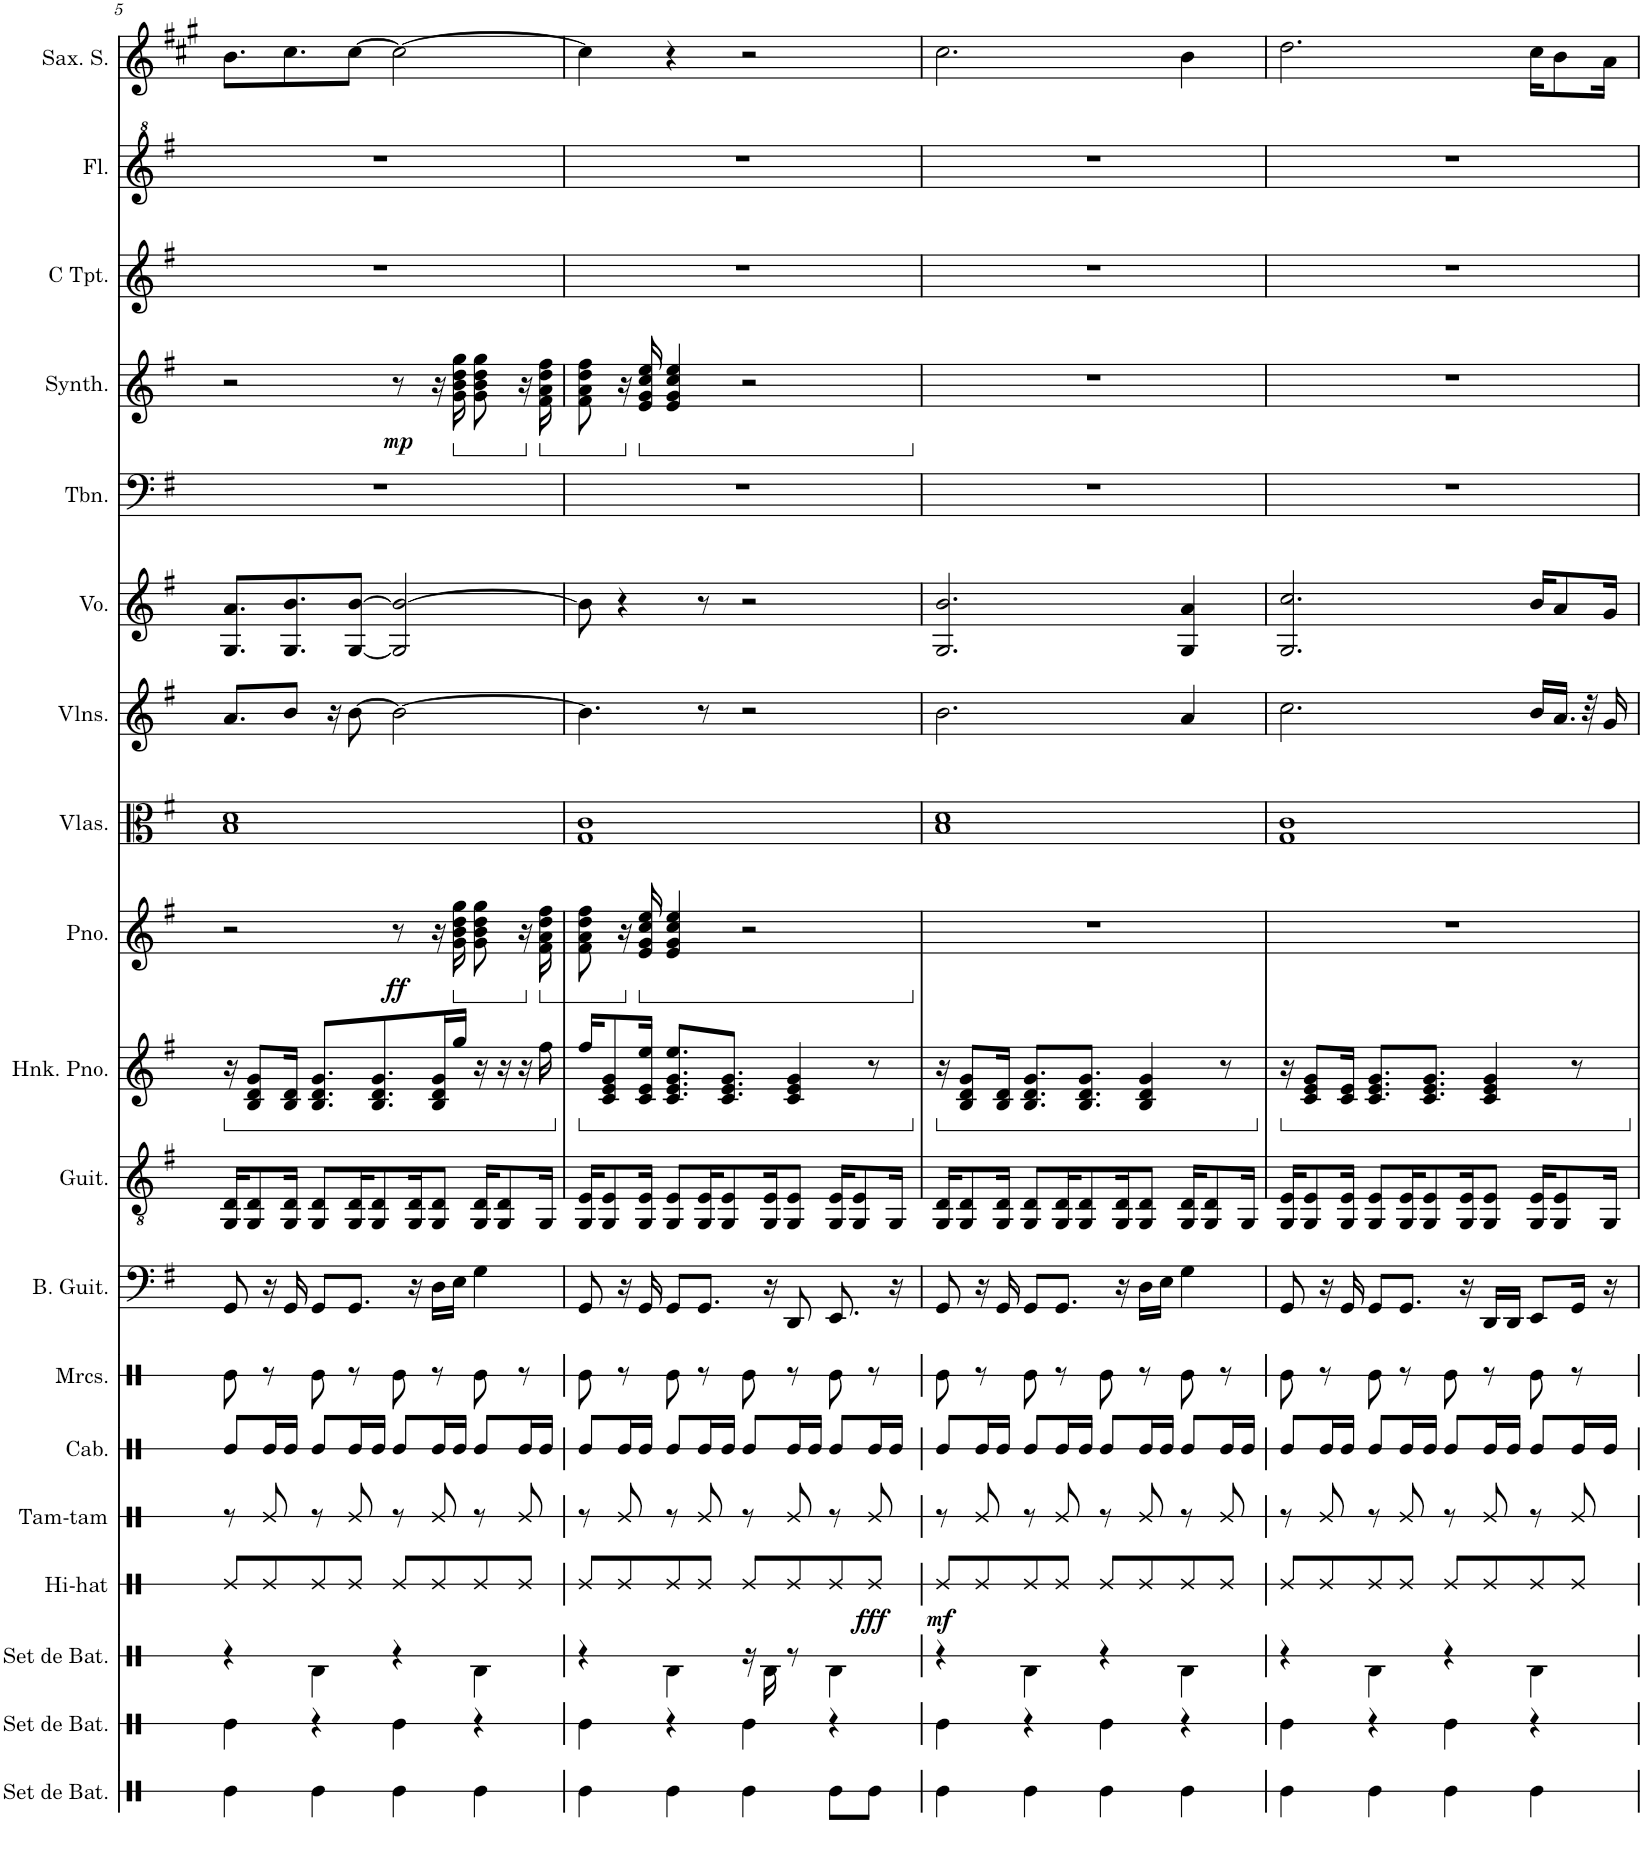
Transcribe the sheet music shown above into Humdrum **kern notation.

**kern	**kern	**kern	**kern	**dynam	**kern	**kern	**kern	**kern	**kern	**kern	**kern	**dynam	**kern	**kern	**kern	**kern	**kern	**dynam	**kern	**kern	**kern
*part19	*part18	*part17	*part16	*part16	*part15	*part14	*part13	*part12	*part11	*part10	*part9	*part9	*part8	*part7	*part6	*part5	*part4	*part4	*part3	*part2	*part1
*staff19	*staff18	*staff17	*staff16	*staff16	*staff15	*staff14	*staff13	*staff12	*staff11	*staff10	*staff9	*staff9	*staff8	*staff7	*staff6	*staff5	*staff4	*staff4	*staff3	*staff2	*staff1
*I"Set de batterie	*I"Set de batterie	*I"Set de batterie	*I"Hi-hat	*	*I"Tam-tam	*I"Cabasa	*I"Maracas	*I"Bass Guitar	*I"Acoustic Guitar	*I"Honky Tonk Piano	*I"Piano	*	*I"Violas	*I"Violins	*I"Voice	*I"Trombone	*I"Brightness Synthesizer	*	*I"C Trumpet	*I"Flute	*I"Saxophone Soprano
*I'Set de Bat.	*I'Set de Bat.	*I'Set de Bat.	*I'Hi-hat	*	*I'Tam-tam	*I'Cab.	*I'Mrcs.	*I'B. Guit.	*I'Guit.	*I'Hnk. Pno.	*I'Pno.	*	*I'Vlas.	*I'Vlns.	*I'Vo.	*I'Tbn.	*I'Synth.	*	*I'C Tpt.	*I'Fl.	*I'Sax. S.
!!LO:PB:g=z
*clefX	*clefX	*clefX	*clefX	*	*clefX	*clefX	*clefX	*clefF4	*clefGv2	*clefG2	*clefG2	*	*clefC3	*clefG2	*clefG2	*clefF4	*clefG2	*	*clefG2	*clefG^2	*clefG2
*	*	*	*	*	*	*	*	*Trd7c12	*	*	*	*	*	*	*	*	*	*	*	*	*Trd1c2
*k[]	*k[]	*k[]	*k[]	*	*k[]	*k[]	*k[]	*k[f#]	*k[f#]	*k[f#]	*k[f#]	*	*k[f#]	*k[f#]	*k[f#]	*k[f#]	*k[f#]	*	*k[f#]	*k[f#]	*k[f#c#g#]
*M4/4	*M4/4	*M4/4	*M4/4	*	*M4/4	*M4/4	*M4/4	*M4/4	*M4/4	*M4/4	*M4/4	*	*M4/4	*M4/4	*M4/4	*M4/4	*M4/4	*	*M4/4	*M4/4	*M4/4
*	*	*	*	*	*	*	*	*	*	*ped	*	*	*	*	*	*	*	*	*	*	*
=5	=5	=5	=5	=5	=5	=5	=5	=5	=5	=5	=5	=5	=5	=5	=5	=5	=5	=5	=5	=5	=5
4Re\	4Re\	4r	8Re/L	.	8r	8Re/L	8Re\	8GG/	16GG/ 16D/KL	16r	2r	.	1B 1d	8.a/L	8.G/ 8.a/L	1r	2r	.	1r	1r	8.b\L
.	.	.	.	.	.	.	.	.	8GG/ 8D/	8B/ 8d/ 8g/L	.	.	.	.	.	.	.	.	.	.	.
.	.	.	8Re/	.	8Re/	16Re/L	8r	16r	.	.	.	.	.	.	.	.	.	.	.	.	.
.	.	.	.	.	.	16Re/JJ	.	16GG/	16GG/ 16D/Jk	16B/ 16d/Jk	.	.	.	8b/J	8.G/ 8.b/	.	.	.	.	.	8.cc#\
4Re\	4r	4RB\	8Re/	.	8r	8Re/L	8Re\	8GG/L	8GG/ 8D/L	8.B/ 8.d/ 8.g/L	.	.	.	.	.	.	.	.	.	.	.
.	.	.	.	.	.	.	.	.	.	.	.	.	.	16r	.	.	.	.	.	.	.
.	.	.	8Re/J	.	8Re/	16Re/L	8r	8.GG/J	16GG/ 16D/K	.	.	.	.	[8b\	[8G/ [8b/J	.	.	.	.	.	[8cc#\J
.	.	.	.	.	.	16Re/JJ	.	.	8GG/ 8D/	8.B/ 8.d/ 8.g/	.	.	.	.	.	.	.	.	.	.	.
!	!	!	!	!	!	!	!	!	!	!	!	!LO:DY:b	!	!	!	!	!	!LO:DY:b	!	!	!
4Re\	4Re\	4r	8Re/L	.	8r	8Re/L	8Re\	.	.	.	8r	ff	.	2b\_	2G/] 2b/_	.	8r	mp	.	.	2cc#\_
.	.	.	.	.	.	.	.	16r	16GG/ 16D/K	.	.	.	.	.	.	.	.	.	.	.	.
.	.	.	8Re/	.	8Re/	16Re/L	8r	16D\LL	8GG/ 8D/J	16B/ 16d/ 16g/L	16r	.	.	.	.	.	16r	.	.	.	.
*	*	*	*	*	*	*	*	*	*	*	*ped	*	*	*	*	*	*	*	*	*	*
*	*	*	*	*	*	*	*	*	*	*	*	*	*	*	*	*	*ped	*	*	*	*
.	.	.	.	.	.	16Re/JJ	.	16E\JJ	.	16gg/JJ	16g\ 16b\ 16dd\ 16gg\	.	.	.	.	.	16g\ 16b\ 16dd\ 16gg\	.	.	.	.
4Re\	4r	4RB\	8Re/	.	8r	8Re/L	8Re\	4G\	16GG/ 16D/KL	16r	8g\ 8b\ 8dd\ 8gg\	.	.	.	.	.	8g\ 8b\ 8dd\ 8gg\	.	.	.	.
.	.	.	.	.	.	.	.	.	8GG/ 8D/	16r	.	.	.	.	.	.	.	.	.	.	.
.	.	.	8Re/J	.	8Re/	16Re/L	8r	.	.	16r	16r	.	.	.	.	.	16r	.	.	.	.
*	*	*	*	*	*	*	*	*	*	*	*Xped	*	*	*	*	*	*	*	*	*	*
*	*	*	*	*	*	*	*	*	*	*	*ped	*	*	*	*	*	*	*	*	*	*
*	*	*	*	*	*	*	*	*	*	*	*	*	*	*	*	*	*Xped	*	*	*	*
*	*	*	*	*	*	*	*	*	*	*	*	*	*	*	*	*	*ped	*	*	*	*
.	.	.	.	.	.	16Re/JJ	.	.	16GG/Jk	16ff#\	16f#\ 16a\ 16dd\ 16ff#\	.	.	.	.	.	16f#\ 16a\ 16dd\ 16ff#\	.	.	.	.
=6	=6	=6	=6	=6	=6	=6	=6	=6	=6	=6	=6	=6	=6	=6	=6	=6	=6	=6	=6	=6	=6
*	*	*	*	*	*	*	*	*	*	*Xped	*	*	*	*	*	*	*	*	*	*	*
*	*	*	*	*	*	*	*	*	*	*ped	*	*	*	*	*	*	*	*	*	*	*
4Re\	4Re\	4r	8Re/L	.	8r	8Re/L	8Re\	8GG/	16GG/ 16E/KL	16ff#/KL	8f#\ 8a\ 8dd\ 8ff#\	.	1G 1c	4.b\]	8b\]	1r	8f#\ 8a\ 8dd\ 8ff#\	.	1r	1r	4cc#\]
.	.	.	.	.	.	.	.	.	8GG/ 8E/	8c/ 8e/ 8g/	.	.	.	.	.	.	.	.	.	.	.
.	.	.	8Re/	.	8Re/	16Re/L	8r	16r	.	.	16r	.	.	.	4r	.	16r	.	.	.	.
*	*	*	*	*	*	*	*	*	*	*	*Xped	*	*	*	*	*	*	*	*	*	*
*	*	*	*	*	*	*	*	*	*	*	*ped	*	*	*	*	*	*	*	*	*	*
*	*	*	*	*	*	*	*	*	*	*	*	*	*	*	*	*	*Xped	*	*	*	*
*	*	*	*	*	*	*	*	*	*	*	*	*	*	*	*	*	*ped	*	*	*	*
.	.	.	.	.	.	16Re/JJ	.	16GG/	16GG/ 16E/Jk	16c/ 16e/ 16ee/Jk	16e/ 16g/ 16cc/ 16ee/	.	.	.	.	.	16e/ 16g/ 16cc/ 16ee/	.	.	.	.
4Re\	4r	4RB\	8Re/	.	8r	8Re/L	8Re\	8GG/L	8GG/ 8E/L	8.c/ 8.e/ 8.g/ 8.ee/L	4e/ 4g/ 4cc/ 4ee/	.	.	.	.	.	4e/ 4g/ 4cc/ 4ee/	.	.	.	4r
.	.	.	8Re/J	.	8Re/	16Re/L	8r	8.GG/J	16GG/ 16E/K	.	.	.	.	8r	8r	.	.	.	.	.	.
.	.	.	.	.	.	16Re/JJ	.	.	8GG/ 8E/	8.c/ 8.e/ 8.g/J	.	.	.	.	.	.	.	.	.	.	.
4Re\	4Re\	16r	8Re/L	.	8r	8Re/L	8Re\	.	.	.	2r	.	.	2r	2r	.	2r	.	.	.	2r
.	.	16RB\	.	.	.	.	.	16r	16GG/ 16E/K	.	.	.	.	.	.	.	.	.	.	.	.
.	.	8r	8Re/	.	8Re/	16Re/L	8r	8DD/	8GG/ 8E/J	4c/ 4e/ 4g/	.	.	.	.	.	.	.	.	.	.	.
.	.	.	.	.	.	16Re/JJ	.	.	.	.	.	.	.	.	.	.	.	.	.	.	.
8Re\L	4r	4RB\	8Re/	.	8r	8Re/L	8Re\	8.EE/	16GG/ 16E/KL	.	.	.	.	.	.	.	.	.	.	.	.
.	.	.	.	.	.	.	.	.	8GG/ 8E/	.	.	.	.	.	.	.	.	.	.	.	.
!	!	!	!	!LO:DY:b	!	!	!	!	!	!	!	!	!	!	!	!	!	!	!	!	!
8Re\J	.	.	8Re/J	fff	8Re/	16Re/L	8r	.	.	8r	.	.	.	.	.	.	.	.	.	.	.
.	.	.	.	.	.	16Re/JJ	.	16r	16GG/Jk	.	.	.	.	.	.	.	.	.	.	.	.
=7	=7	=7	=7	=7	=7	=7	=7	=7	=7	=7	=7	=7	=7	=7	=7	=7	=7	=7	=7	=7	=7
*	*	*	*	*	*	*	*	*	*	*Xped	*	*	*	*	*	*	*	*	*	*	*
*	*	*	*	*	*	*	*	*	*	*ped	*	*	*	*	*	*	*	*	*	*	*
*	*	*	*	*	*	*	*	*	*	*	*Xped	*	*	*	*	*	*	*	*	*	*
*	*	*	*	*	*	*	*	*	*	*	*	*	*	*	*	*	*Xped	*	*	*	*
!	!	!	!	!LO:DY:b	!	!	!	!	!	!	!	!	!	!	!	!	!	!	!	!	!
4Re\	4Re\	4r	8Re/L	mf	8r	8Re/L	8Re\	8GG/	16GG/ 16D/KL	16r	1r	.	1B 1d	2.b\	2.G/ 2.b/	1r	1r	.	1r	1r	2.cc#\
.	.	.	.	.	.	.	.	.	8GG/ 8D/	8B/ 8d/ 8g/L	.	.	.	.	.	.	.	.	.	.	.
.	.	.	8Re/	.	8Re/	16Re/L	8r	16r	.	.	.	.	.	.	.	.	.	.	.	.	.
.	.	.	.	.	.	16Re/JJ	.	16GG/	16GG/ 16D/Jk	16B/ 16d/Jk	.	.	.	.	.	.	.	.	.	.	.
4Re\	4r	4RB\	8Re/	.	8r	8Re/L	8Re\	8GG/L	8GG/ 8D/L	8.B/ 8.d/ 8.g/L	.	.	.	.	.	.	.	.	.	.	.
.	.	.	8Re/J	.	8Re/	16Re/L	8r	8.GG/J	16GG/ 16D/K	.	.	.	.	.	.	.	.	.	.	.	.
.	.	.	.	.	.	16Re/JJ	.	.	8GG/ 8D/	8.B/ 8.d/ 8.g/J	.	.	.	.	.	.	.	.	.	.	.
4Re\	4Re\	4r	8Re/L	.	8r	8Re/L	8Re\	.	.	.	.	.	.	.	.	.	.	.	.	.	.
.	.	.	.	.	.	.	.	16r	16GG/ 16D/K	.	.	.	.	.	.	.	.	.	.	.	.
.	.	.	8Re/	.	8Re/	16Re/L	8r	16D\LL	8GG/ 8D/J	4B/ 4d/ 4g/	.	.	.	.	.	.	.	.	.	.	.
.	.	.	.	.	.	16Re/JJ	.	16E\JJ	.	.	.	.	.	.	.	.	.	.	.	.	.
4Re\	4r	4RB\	8Re/	.	8r	8Re/L	8Re\	4G\	16GG/ 16D/KL	.	.	.	.	4a/	4G/ 4a/	.	.	.	.	.	4b\
.	.	.	.	.	.	.	.	.	8GG/ 8D/	.	.	.	.	.	.	.	.	.	.	.	.
.	.	.	8Re/J	.	8Re/	16Re/L	8r	.	.	8r	.	.	.	.	.	.	.	.	.	.	.
.	.	.	.	.	.	16Re/JJ	.	.	16GG/Jk	.	.	.	.	.	.	.	.	.	.	.	.
=8	=8	=8	=8	=8	=8	=8	=8	=8	=8	=8	=8	=8	=8	=8	=8	=8	=8	=8	=8	=8	=8
*	*	*	*	*	*	*	*	*	*	*Xped	*	*	*	*	*	*	*	*	*	*	*
*	*	*	*	*	*	*	*	*	*	*ped	*	*	*	*	*	*	*	*	*	*	*
4Re\	4Re\	4r	8Re/L	.	8r	8Re/L	8Re\	8GG/	16GG/ 16E/KL	16r	1r	.	1G 1c	2.cc\	2.G/ 2.cc/	1r	1r	.	1r	1r	2.dd\
.	.	.	.	.	.	.	.	.	8GG/ 8E/	8c/ 8e/ 8g/L	.	.	.	.	.	.	.	.	.	.	.
.	.	.	8Re/	.	8Re/	16Re/L	8r	16r	.	.	.	.	.	.	.	.	.	.	.	.	.
.	.	.	.	.	.	16Re/JJ	.	16GG/	16GG/ 16E/Jk	16c/ 16e/Jk	.	.	.	.	.	.	.	.	.	.	.
4Re\	4r	4RB\	8Re/	.	8r	8Re/L	8Re\	8GG/L	8GG/ 8E/L	8.c/ 8.e/ 8.g/L	.	.	.	.	.	.	.	.	.	.	.
.	.	.	8Re/J	.	8Re/	16Re/L	8r	8.GG/J	16GG/ 16E/K	.	.	.	.	.	.	.	.	.	.	.	.
.	.	.	.	.	.	16Re/JJ	.	.	8GG/ 8E/	8.c/ 8.e/ 8.g/J	.	.	.	.	.	.	.	.	.	.	.
4Re\	4Re\	4r	8Re/L	.	8r	8Re/L	8Re\	.	.	.	.	.	.	.	.	.	.	.	.	.	.
.	.	.	.	.	.	.	.	16r	16GG/ 16E/K	.	.	.	.	.	.	.	.	.	.	.	.
.	.	.	8Re/	.	8Re/	16Re/L	8r	16DD/LL	8GG/ 8E/J	4c/ 4e/ 4g/	.	.	.	.	.	.	.	.	.	.	.
.	.	.	.	.	.	16Re/JJ	.	16DD/JJ	.	.	.	.	.	.	.	.	.	.	.	.	.
4Re\	4r	4RB\	8Re/	.	8r	8Re/L	8Re\	8EE/L	16GG/ 16E/KL	.	.	.	.	16b/LL	16b/KL	.	.	.	.	.	16cc#\KL
.	.	.	.	.	.	.	.	.	8GG/ 8E/	.	.	.	.	16.a/JJ	8a/	.	.	.	.	.	8b\
.	.	.	8Re/J	.	8Re/	16Re/L	8r	16GG/Jk	.	8r	.	.	.	.	.	.	.	.	.	.	.
.	.	.	.	.	.	.	.	.	.	.	.	.	.	32r	.	.	.	.	.	.	.
.	.	.	.	.	.	16Re/JJ	.	16r	16GG/Jk	.	.	.	.	16g/	16g/Jk	.	.	.	.	.	16a\Jk
*	*	*	*	*	*	*	*	*	*	*Xped	*	*	*	*	*	*	*	*	*	*	*
=	=	=	=	=	=	=	=	=	=	=	=	=	=	=	=	=	=	=	=	=	=
*-	*-	*-	*-	*-	*-	*-	*-	*-	*-	*-	*-	*-	*-	*-	*-	*-	*-	*-	*-	*-	*-
